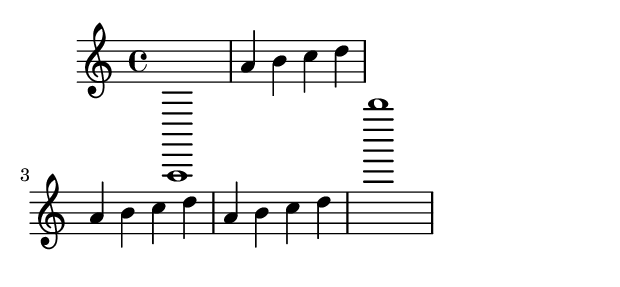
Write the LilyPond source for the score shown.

\header {
  texidoc = "We use a skyline algorithm to determine the distance to the next
system instead of relying only on bounding boxes. This keeps gaps between
systems more uniform."
}

\paper {ragged-right = ##t}
#(set-default-paper-size "a6")

\version "2.16.0"
\book {
  \score {
    {
      a,,1 | a'4 b' c'' d'' \break
      \repeat unfold 2 {a' b' c'' d''} | b''''1
    }
  }
}
